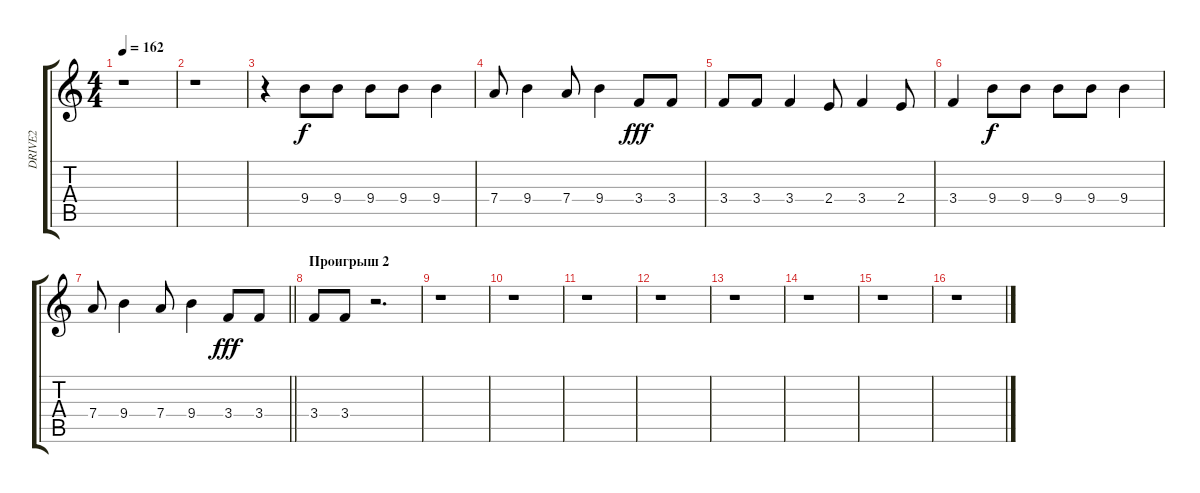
\track ("DRIVE2" "DRIVE2") {instrument overdrivenguitar}
\staff {score tabs}
\tuning (E4 B3 G3 D3 A2 E2) {hide}
\ts (4 4)
\tempo 162
\clef g2
\ks c
r.1{dy ff} |
r.1 |
r.4 9.4.8{dy f} 9.4.8 9.4.8 9.4.8 9.4.4 |
7.4.8 9.4.4 7.4.8 9.4.4 3.4.8{dy fff} 3.4.8 |
3.4.8 3.4.8 3.4.4 2.4.8 3.4.4 2.4.8 |
3.4.4 9.4.8{dy f} 9.4.8 9.4.8 9.4.8 9.4.4 |
\barLineRight lightlight
7.4.8 9.4.4 7.4.8 9.4.4 3.4.8{dy fff} 3.4.8 |
\section ("" "Проигрыш 2")
3.4.8 3.4.8 r.2{d} |
r.1 |
r.1 |
r.1 |
r.1 |
r.1 |
r.1 |
r.1 |
r.1
